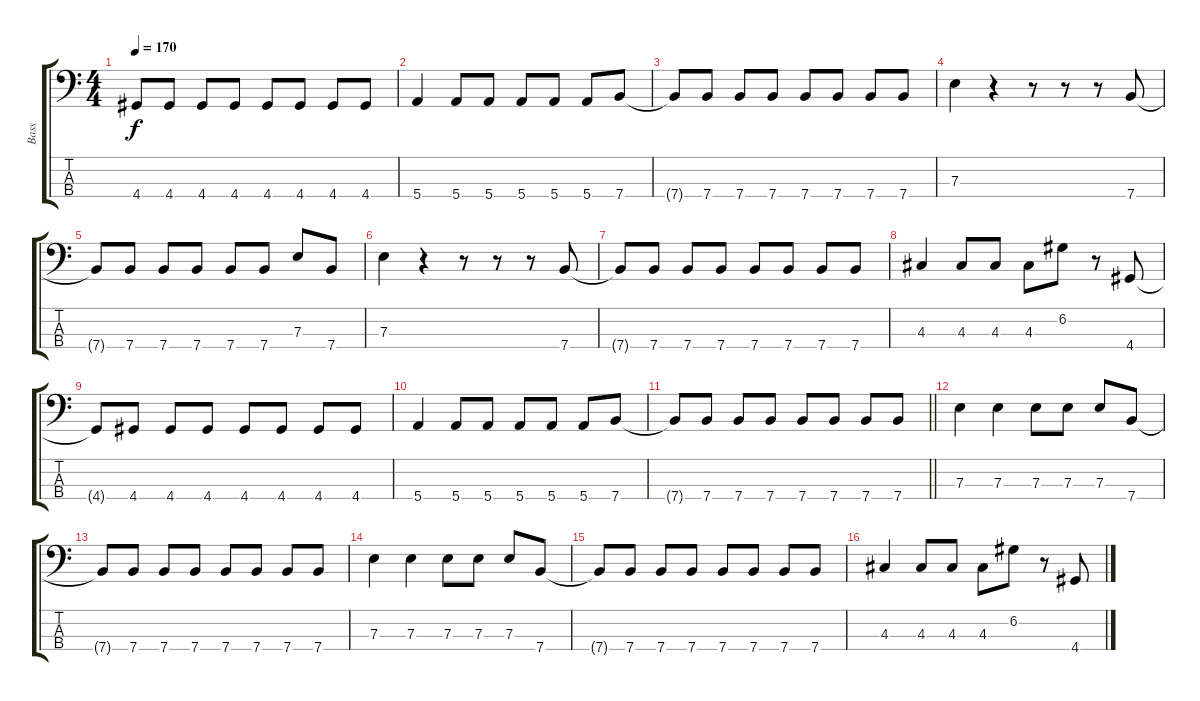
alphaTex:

\track ("Bass" "Bass") {instrument electricbasspick}
\staff {score tabs}
\tuning (G2 D2 A1 E1) {hide}
\ts (4 4)
\tempo 170
\clef f4
\ks c
4.4{t}.8{dy f} 4.4.8 4.4.8 4.4.8 4.4.8 4.4.8 4.4.8 4.4.8 |
5.4.4 5.4.8 5.4.8 5.4.8 5.4.8 5.4.8 7.4.8 |
7.4{t}.8 7.4.8 7.4.8 7.4.8 7.4.8 7.4.8 7.4.8 7.4.8 |
7.3.4 r.4 r.8 r.8 r.8 7.4.8 |
7.4{t}.8 7.4.8 7.4.8 7.4.8 7.4.8 7.4.8 7.3.8 7.4.8 |
7.3.4 r.4 r.8 r.8 r.8 7.4.8 |
7.4{t}.8 7.4.8 7.4.8 7.4.8 7.4.8 7.4.8 7.4.8 7.4.8 |
4.3.4 4.3.8 4.3.8 4.3.8 6.2.8 r.8 4.4.8 |
4.4{t}.8 4.4.8 4.4.8 4.4.8 4.4.8 4.4.8 4.4.8 4.4.8 |
5.4.4 5.4.8 5.4.8 5.4.8 5.4.8 5.4.8 7.4.8 |
\barLineRight lightlight
7.4{t}.8 7.4.8 7.4.8 7.4.8 7.4.8 7.4.8 7.4.8 7.4.8 |
7.3.4 7.3.4 7.3.8 7.3.8 7.3.8 7.4.8 |
7.4{t}.8 7.4.8 7.4.8 7.4.8 7.4.8 7.4.8 7.4.8 7.4.8 |
7.3.4 7.3.4 7.3.8 7.3.8 7.3.8 7.4.8 |
7.4{t}.8 7.4.8 7.4.8 7.4.8 7.4.8 7.4.8 7.4.8 7.4.8 |
4.3.4 4.3.8 4.3.8 4.3.8 6.2.8 r.8 4.4.8
